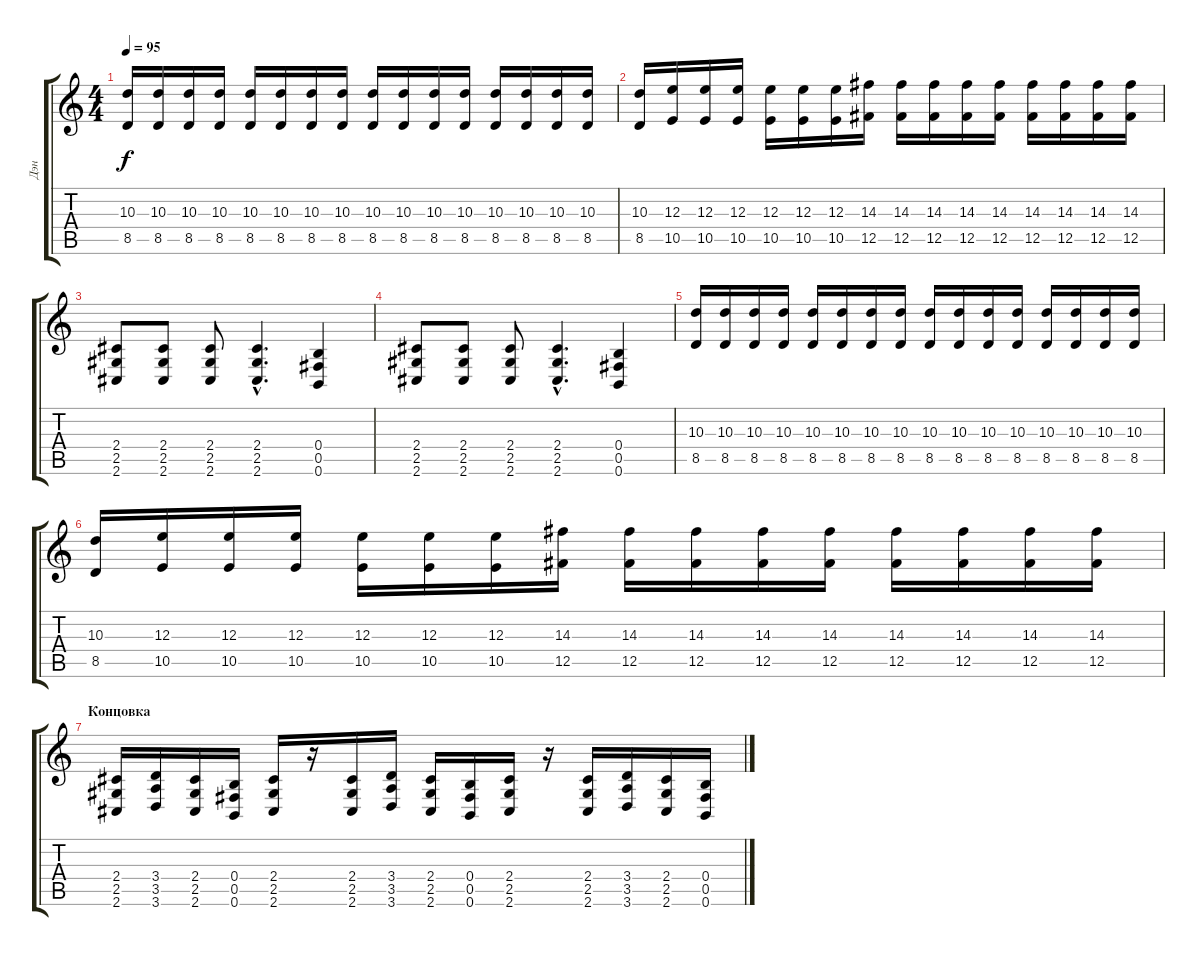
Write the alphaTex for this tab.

\track ("Дэн" "Дэн") {instrument distortionguitar}
\staff {score tabs}
\tuning (Db4 Ab3 E3 B2 Gb2 B1) {hide}
\ts (4 4)
\tempo 95
\clef g2
\ks c
(10.3 8.5).16{dy f} (10.3 8.5).16 (10.3 8.5).16 (10.3 8.5).16 (10.3 8.5).16 (10.3 8.5).16 (10.3 8.5).16 (10.3 8.5).16 (10.3 8.5).16 (10.3 8.5).16 (10.3 8.5).16 (10.3 8.5).16 (10.3 8.5).16 (10.3 8.5).16 (10.3 8.5).16 (10.3 8.5).16 |
(10.3 8.5).16 (12.3 10.5).16 (12.3 10.5).16 (12.3 10.5).16 (12.3 10.5).16 (12.3 10.5).16 (12.3 10.5).16 (14.3 12.5).16 (14.3 12.5).16 (14.3 12.5).16 (14.3 12.5).16 (14.3 12.5).16 (14.3 12.5).16 (14.3 12.5).16 (14.3 12.5).16 (14.3 12.5).16 |
(2.4 2.5 2.6).8{instrument distortionguitar} (2.4 2.5 2.6).8 (2.4 2.5 2.6).8 (2.4{hac} 2.5{hac} 2.6{hac}).4{d} (0.4 0.5 0.6).4 |
(2.4 2.5 2.6).8 (2.4 2.5 2.6).8 (2.4 2.5 2.6).8 (2.4{hac} 2.5{hac} 2.6{hac}).4{d} (0.4 0.5 0.6).4 |
(10.3 8.5).16 (10.3 8.5).16 (10.3 8.5).16 (10.3 8.5).16 (10.3 8.5).16 (10.3 8.5).16 (10.3 8.5).16 (10.3 8.5).16 (10.3 8.5).16 (10.3 8.5).16 (10.3 8.5).16 (10.3 8.5).16 (10.3 8.5).16 (10.3 8.5).16 (10.3 8.5).16 (10.3 8.5).16 |
(10.3 8.5).16 (12.3 10.5).16 (12.3 10.5).16 (12.3 10.5).16 (12.3 10.5).16 (12.3 10.5).16 (12.3 10.5).16 (14.3 12.5).16 (14.3 12.5).16 (14.3 12.5).16 (14.3 12.5).16 (14.3 12.5).16 (14.3 12.5).16 (14.3 12.5).16 (14.3 12.5).16 (14.3 12.5).16 |
\section ("" "Концовка")
(2.4 2.5 2.6).16 (3.4 3.5 3.6).16 (2.4 2.5 2.6).16 (0.4 0.5 0.6).16 (2.4 2.5 2.6).16 r.16 (2.4 2.5 2.6).16 (3.4 3.5 3.6).16 (2.4 2.5 2.6).16 (0.4 0.5 0.6).16 (2.4 2.5 2.6).16 r.16 (2.4 2.5 2.6).16 (3.4 3.5 3.6).16 (2.4 2.5 2.6).16 (0.4 0.5 0.6).16
